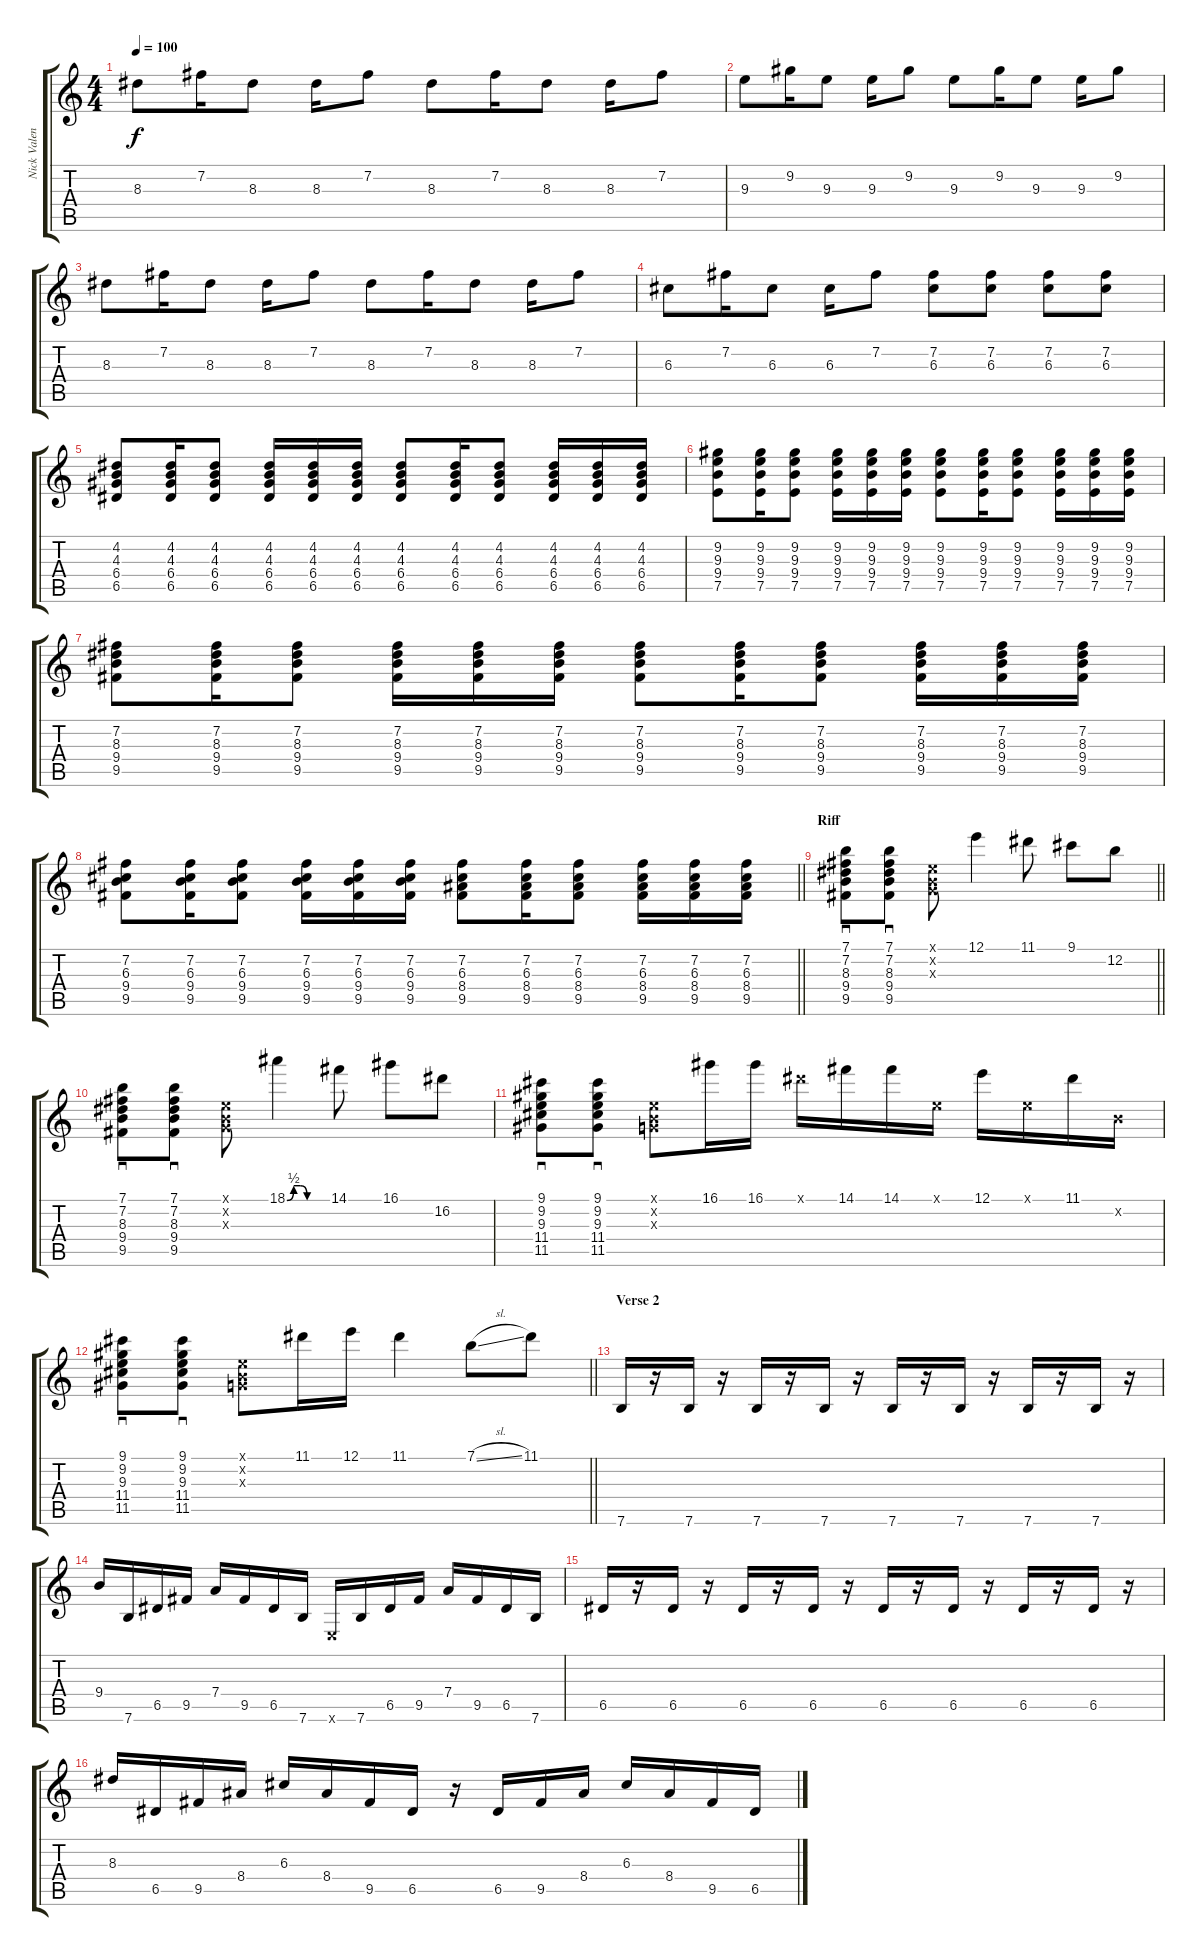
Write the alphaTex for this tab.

\track ("Nick Valensi" "Nick Valen") {instrument overdrivenguitar}
\staff {score tabs}
\tuning (E4 B3 G3 D3 A2 E2) {hide}
\ts (4 4)
\tempo 100
\clef g2
\ks c
8.3.8{dy f} 7.2.16 8.3.8 8.3.16 7.2.8 8.3.8 7.2.16 8.3.8 8.3.16 7.2.8 |
9.3.8 9.2.16 9.3.8 9.3.16 9.2.8 9.3.8 9.2.16 9.3.8 9.3.16 9.2.8 |
8.3.8 7.2.16 8.3.8 8.3.16 7.2.8 8.3.8 7.2.16 8.3.8 8.3.16 7.2.8 |
6.3.8 7.2.16 6.3.8 6.3.16 7.2.8 (7.2 6.3).8 (7.2 6.3).8 (7.2 6.3).8 (7.2 6.3).8 |
(4.2 4.3 6.4 6.5).8 (4.2 4.3 6.4 6.5).16 (4.2 4.3 6.4 6.5).8 (4.2 4.3 6.4 6.5).16 (4.2 4.3 6.4 6.5).16 (4.2 4.3 6.4 6.5).16 (4.2 4.3 6.4 6.5).8 (4.2 4.3 6.4 6.5).16 (4.2 4.3 6.4 6.5).8 (4.2 4.3 6.4 6.5).16 (4.2 4.3 6.4 6.5).16 (4.2 4.3 6.4 6.5).16 |
(9.2 9.3 9.4 7.5).8 (9.2 9.3 9.4 7.5).16 (9.2 9.3 9.4 7.5).8 (9.2 9.3 9.4 7.5).16 (9.2 9.3 9.4 7.5).16 (9.2 9.3 9.4 7.5).16 (9.2 9.3 9.4 7.5).8 (9.2 9.3 9.4 7.5).16 (9.2 9.3 9.4 7.5).8 (9.2 9.3 9.4 7.5).16 (9.2 9.3 9.4 7.5).16 (9.2 9.3 9.4 7.5).16 |
(7.2 8.3 9.4 9.5).8 (7.2 8.3 9.4 9.5).16 (7.2 8.3 9.4 9.5).8 (7.2 8.3 9.4 9.5).16 (7.2 8.3 9.4 9.5).16 (7.2 8.3 9.4 9.5).16 (7.2 8.3 9.4 9.5).8 (7.2 8.3 9.4 9.5).16 (7.2 8.3 9.4 9.5).8 (7.2 8.3 9.4 9.5).16 (7.2 8.3 9.4 9.5).16 (7.2 8.3 9.4 9.5).16 |
\barLineRight lightlight
(7.2 6.3 9.4 9.5).8 (7.2 6.3 9.4 9.5).16 (7.2 6.3 9.4 9.5).8 (7.2 6.3 9.4 9.5).16 (7.2 6.3 9.4 9.5).16 (7.2 6.3 9.4 9.5).16 (7.2 6.3 8.4 9.5).8 (7.2 6.3 8.4 9.5).16 (7.2 6.3 8.4 9.5).8 (7.2 6.3 8.4 9.5).16 (7.2 6.3 8.4 9.5).16 (7.2 6.3 8.4 9.5).16 |
\section ("" "Riff")
\barLineRight lightlight
(7.1 7.2 8.3 9.4 9.5).8{sd} (7.1 7.2 8.3 9.4 9.5).8{sd} (0.1{x} 0.2{x} 0.3{x}).8 12.1.4 11.1.8 9.1.8 12.2.8 |
\section ("" "")
(7.1 7.2 8.3 9.4 9.5).8{sd} (7.1 7.2 8.3 9.4 9.5).8{sd} (0.1{x} 0.2{x} 0.3{x}).8 18.1{be (custom 0 0 10 2 20 2 30 0 60 0)}.4 14.1.8 16.1.8 16.2.8 |
(9.1 9.2 9.3 11.4 11.5).8{sd} (9.1 9.2 9.3 11.4 11.5).8{sd} (0.1{x} 0.2{x} 0.3{x}).8 16.1.16 16.1.16 11.1{x}.16 14.1.16 14.1.16 0.1{x}.16 12.1.16 0.1{x}.16 11.1.16 0.2{x}.16 |
\barLineRight lightlight
(9.1 9.2 9.3 11.4 11.5).8{sd} (9.1 9.2 9.3 11.4 11.5).8{sd} (0.1{x} 0.2{x} 0.3{x}).8 11.1.16 12.1.16 11.1.4 7.1{sl}.8 11.1.8 |
\section ("" "Verse 2")
7.6.16 r.16 7.6.16 r.16 7.6.16 r.16 7.6.16 r.16 7.6.16 r.16 7.6.16 r.16 7.6.16 r.16 7.6.16 r.16 |
9.4.16 7.6.16 6.5.16 9.5.16 7.4.16 9.5.16 6.5.16 7.6.16 0.6{x}.16 7.6.16 6.5.16 9.5.16 7.4.16 9.5.16 6.5.16 7.6.16 |
6.5.16 r.16 6.5.16 r.16 6.5.16 r.16 6.5.16 r.16 6.5.16 r.16 6.5.16 r.16 6.5.16 r.16 6.5.16 r.16 |
8.3.16 6.5.16 9.5.16 8.4.16 6.3.16 8.4.16 9.5.16 6.5.16 r.16 6.5.16 9.5.16 8.4.16 6.3.16 8.4.16 9.5.16 6.5.16
